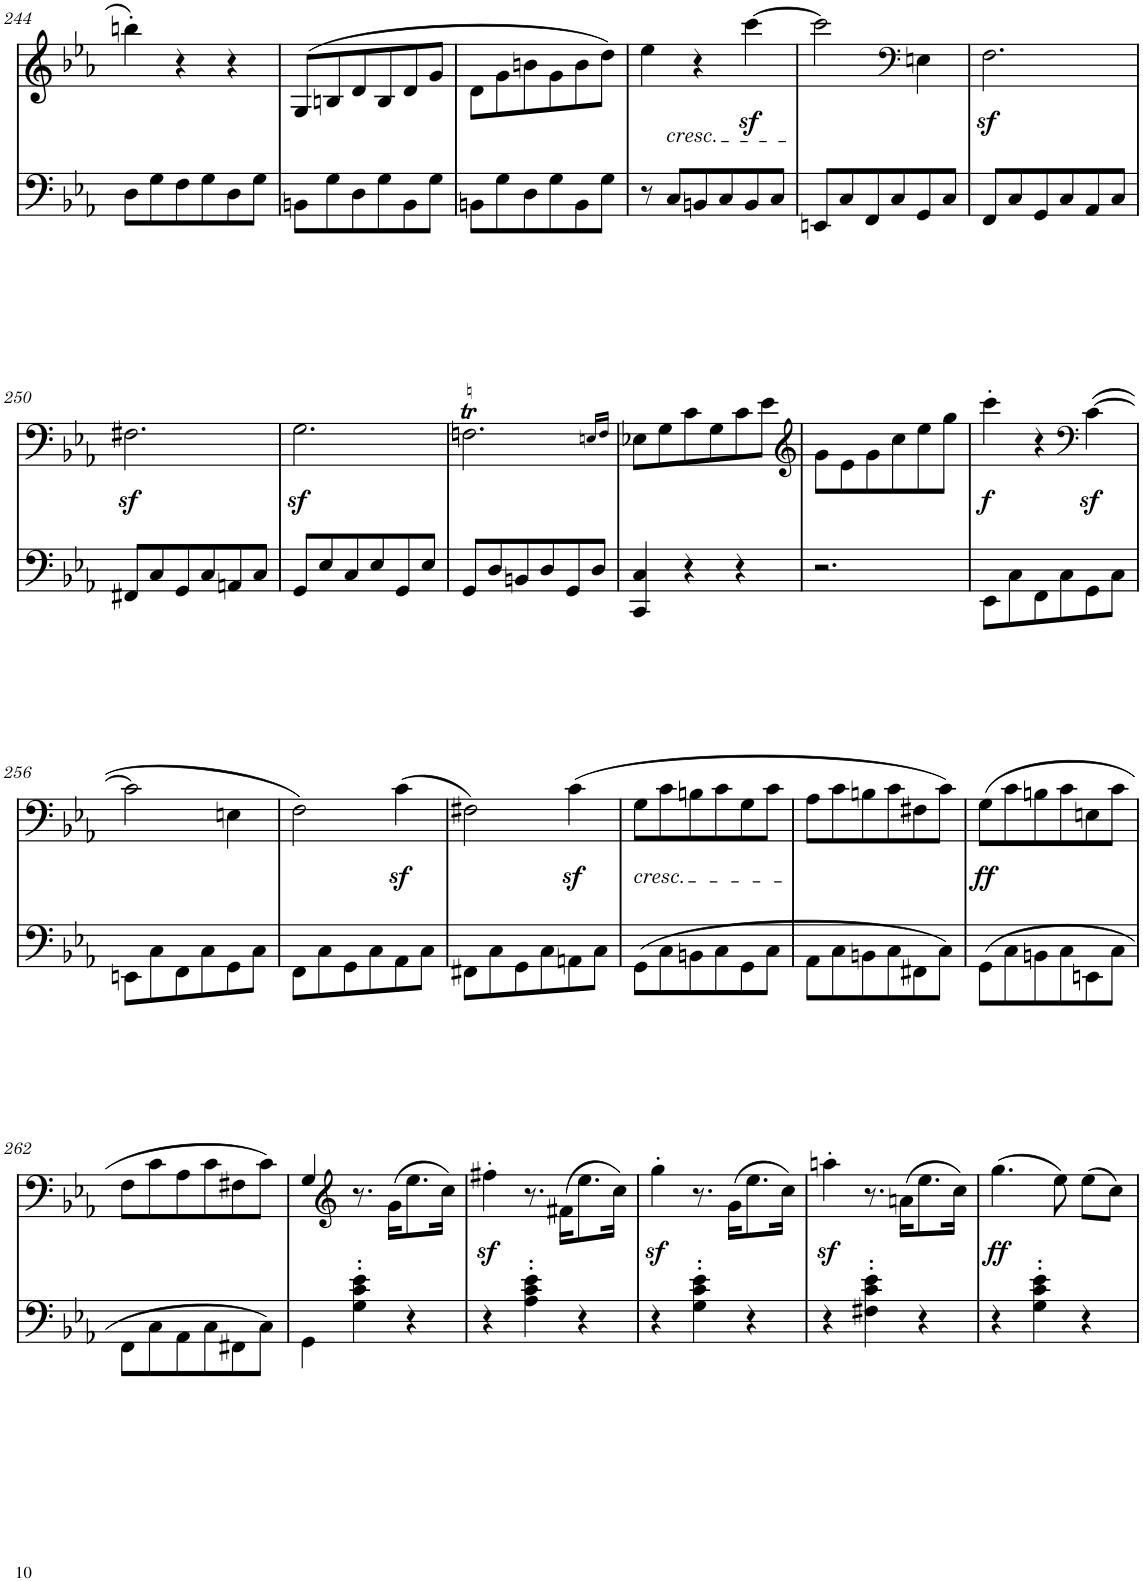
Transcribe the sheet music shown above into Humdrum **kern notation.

**kern	**kern	**dynam
*part2	*part1	*part1
*staff2	*staff1	*staff1
*I"piano	*I"piano	*
*I'Pno	*I'Pno	*
!!LO:PB:g=z
*clefF4	*clefG2	*
*k[b-e-a-]	*k[b-e-a-]	*
*c:	*c:	*
*M3/4	*M3/4	*
=244	=244	=244
8D\L	4bbn'\	.
8G\	.	.
8F\	4r	.
8G\	.	.
8D\	4r	.
8G\J	.	.
=245	=245	=245
8BBn\L	(8G/L	.
8G\	8Bn/	.
8D\	8d/	.
8G\	8B/	.
8BB\	8d/	.
8G\J	8g/J	.
=246	=246	=246
8BBn\L	8d\L	.
8G\	8g\	.
8D\	8bn\	.
8G\	8g\	.
8BB\	8b\	.
8G\J	8dd\J)	.
=247	=247	=247
8r	4ee-\	.
!LO:TX:a:i:t=cresc.	!	!
8C/L	.	.
8BBn/	4r	.
8C/	.	.
8BB/	[4cccz<\	.
8C/J	.	.
=248	=248	=248
8EEn/L	2ccc\]	.
8C/	.	.
8FF/	.	.
8C/	.	.
*	*clefF4	*
8GG/	4En\	.
8C/J	.	.
=249	=249	=249
8FF/L	2.Fz<\	.
8C/	.	.
8GG/	.	.
8C/	.	.
8AA-/	.	.
8C/J	.	.
!!LO:LB:g=z
=250	=250	=250
8FF#X/L	2.F#Xz<\	.
8C/	.	.
8GG/	.	.
8C/	.	.
8AAn/	.	.
8C/J	.	.
=251	=251	=251
8GG/L	2.Gz<\	.
8E-/	.	.
8C/	.	.
8E-/	.	.
8GG/	.	.
8E-/J	.	.
=252	=252	=252
8GG/L	2.FnT\	.
8D/	.	.
8BBn/	.	.
8D/	.	.
8GG/	.	.
8D/J	.	.
.	16qEn/LL	.
.	16qF/JJ	.
=253	=253	=253
4CC/ 4C/	8E-X\L	.
.	8G\	.
4r	8c\	.
.	8G\	.
4r	8c\	.
.	8e-\J	.
=254	=254	=254
*	*clefG2	*
2.r	8g\L	.
.	8e-\	.
.	8g\	.
.	8cc\	.
.	8ee-\	.
.	8gg\J	.
=255	=255	=255
!	!	!LO:DY:b
8EE-\L	4ccc'\	f
8C\	.	.
8FF\	4r	.
8C\	.	.
*	*clefF4	*
8GG\	([4cz<\	.
8C\J	.	.
!!LO:LB:g=z
=256	=256	=256
8EEn\L	2c\]	.
8C\	.	.
8FF\	.	.
8C\	.	.
8GG\	4En\	.
8C\J	.	.
=257	=257	=257
8FF\L	2F\)	.
8C\	.	.
8GG\	.	.
8C\	.	.
8AA-\	(4cz<\	.
8C\J	.	.
=258	=258	=258
8FF#X\L	2F#X\)	.
8C\	.	.
8GG\	.	.
8C\	.	.
8AAn\	(4cz<\	.
8C\J	.	.
=259	=259	=259
!	!LO:TX:b:i:t=cresc.	!
(8GG\L	8G\L	.
8C\	8c\	.
8BBn\	8Bn\	.
8C\	8c\	.
8GG\	8G\	.
8C\J	8c\J	.
=260	=260	=260
8AA-\L	8A-\L	.
8C\	8c\	.
8BBn\	8Bn\	.
8C\	8c\	.
8FF#X\	8F#X\	.
8C\J)	8c\J)	.
=261	=261	=261
!	!	!LO:DY:b
(8GG\L	(8G\L	ff
8C\	8c\	.
8BBn\	8Bn\	.
8C\	8c\	.
8EEn\	8En\	.
8C\J	8c\J	.
!!LO:LB:g=z
=262	=262	=262
8FF\L	8F\L	.
8C\	8c\	.
8AA-\	8A-\	.
8C\	8c\	.
8FF#X\	8F#X\	.
8C\J)	8c\J)	.
=263	=263	=263
4GG\	4G/	.
*	*clefG2	*
4G\' 4c\' 4e-\'	8.r	.
.	(16g\KL	.
4r	8.ee-\	.
.	16cc\Jk)	.
=264	=264	=264
4r	4ff#Xz<'\	.
4A-\' 4c\' 4e-\'	8.r	.
.	(16f#X\KL	.
4r	8.ee-\	.
.	16cc\Jk)	.
=265	=265	=265
4r	4ggz<'\	.
4G\' 4c\' 4e-\'	8.r	.
.	(16g\KL	.
4r	8.ee-\	.
.	16cc\Jk)	.
=266	=266	=266
4r	4aanz<'\	.
4F#X\' 4c\' 4e-\'	8.r	.
.	(16an\KL	.
4r	8.ee-\	.
.	16cc\Jk)	.
=267	=267	=267
!	!	!LO:DY:b
4r	(4.gg\	ff
4G\' 4c\' 4e-\'	.	.
.	8ee-\)	.
4r	(8ee-\L	.
.	8cc\J)	.
=	=	=
*-	*-	*-
